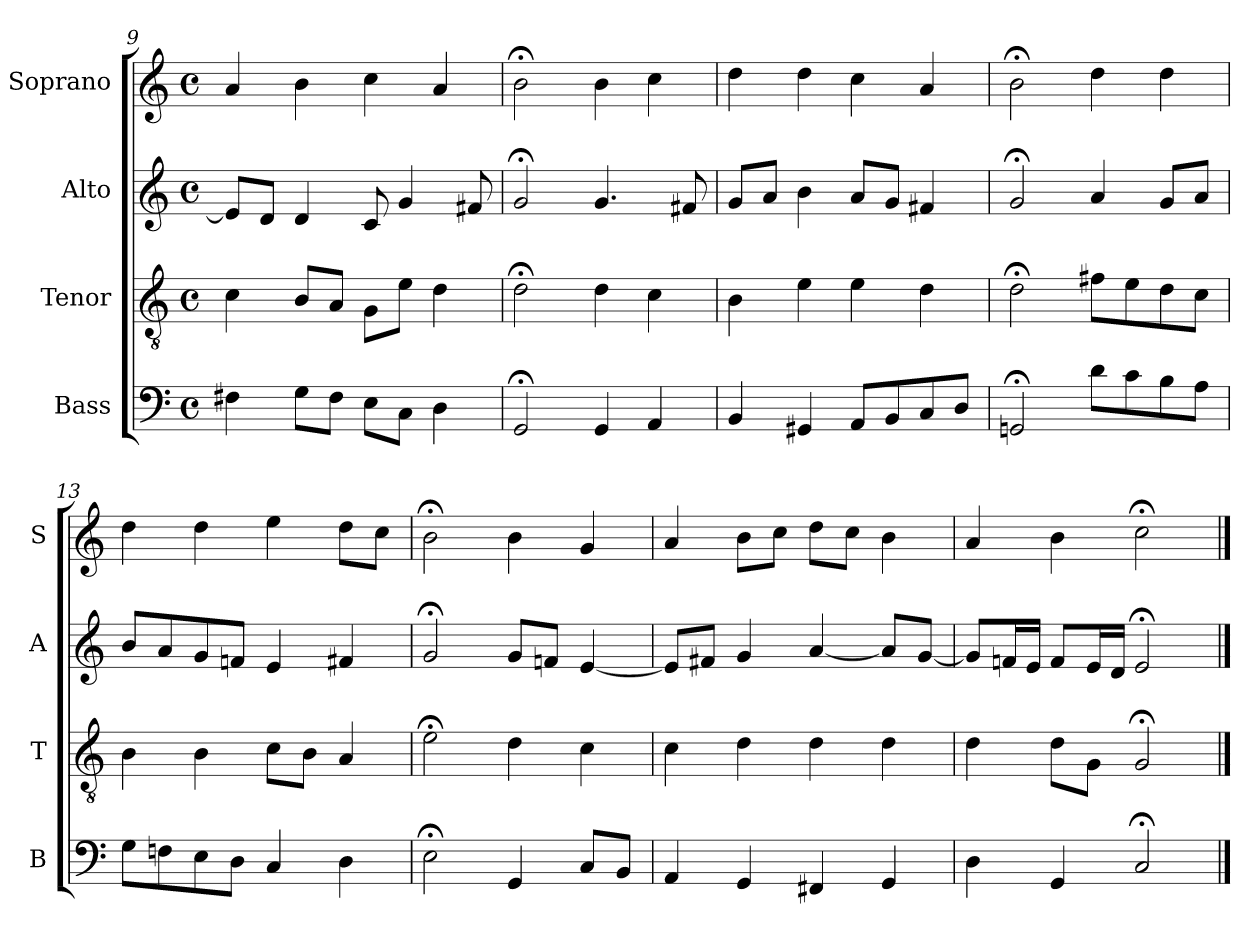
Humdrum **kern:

**kern	**kern	**kern	**kern
*part4	*part3	*part2	*part1
*staff4	*staff3	*staff2	*staff1
*I"Bass	*I"Tenor	*I"Alto	*I"Soprano
*I'B	*I'T	*I'A	*I'S
*clefF4	*clefGv2	*clefG2	*clefG2
*k[]	*k[]	*k[]	*k[]
*C:	*C:	*C:	*C:
*M4/4	*M4/4	*M4/4	*M4/4
*met(c)	*met(c)	*met(c)	*met(c)
=9	=9	=9	=9
4F#X	4c	8eL]	4a
.	.	8dJ	.
8GL	8BL	4d	4b
8F#J	8AJ	.	.
8EL	8GL	8c	4cc
8CJ	8eJ	4g	.
4D	4d	.	4a
.	.	8f#X	.
=10	=10	=10	=10
2GG;<	2d;<	2g;<	2b;<
4GG	4d	4.g	4b
4AA	4c	.	4cc
.	.	8f#X	.
=11	=11	=11	=11
4BB	4B	8gL	4dd
.	.	8aJ	.
4GG#X	4e	4b	4dd
8AAL	4e	8aL	4cc
8BB	.	8gJ	.
8C	4d	4f#X	4a
8DJ	.	.	.
=12	=12	=12	=12
2GGn;<	2d;<	2g;<	2b;<
8dL	8f#XL	4a	4dd
8c	8e	.	.
8B	8d	8gL	4dd
8AJ	8cJ	8aJ	.
=13	=13	=13	=13
8GL	4B	8bL	4dd
8Fn	.	8a	.
8E	4B	8g	4dd
8DJ	.	8fnJ	.
4C	8cL	4e	4ee
.	8BJ	.	.
4Di	4Ai	4f#X	8ddL
.	.	.	8ccJ
=14	=14	=14	=14
2E;<i	2e;<i	2g;<	2b;<
4GG	4d	8gL	4b
.	.	8fnJ	.
8CL	4c	[4e	4g
8BBJ	.	.	.
=15	=15	=15	=15
4AA	4c	8eL]	4a
.	.	8f#XJ	.
4GG	4d	4g	8bL
.	.	.	8ccJ
4FF#X	4d	[4a	8ddL
.	.	.	8ccJ
4GG	4d	8aL]	4b
.	.	[8gJ	.
=16	=16	=16	=16
4D	4d	8gL]	4a
.	.	16fnL	.
.	.	16eJJ	.
4GG	8dL	8fL	4b
.	8GJ	16eL	.
.	.	16dJJ	.
2C;<	2G;<	2e;<	2cc;<
==	==	==	==
*-	*-	*-	*-
